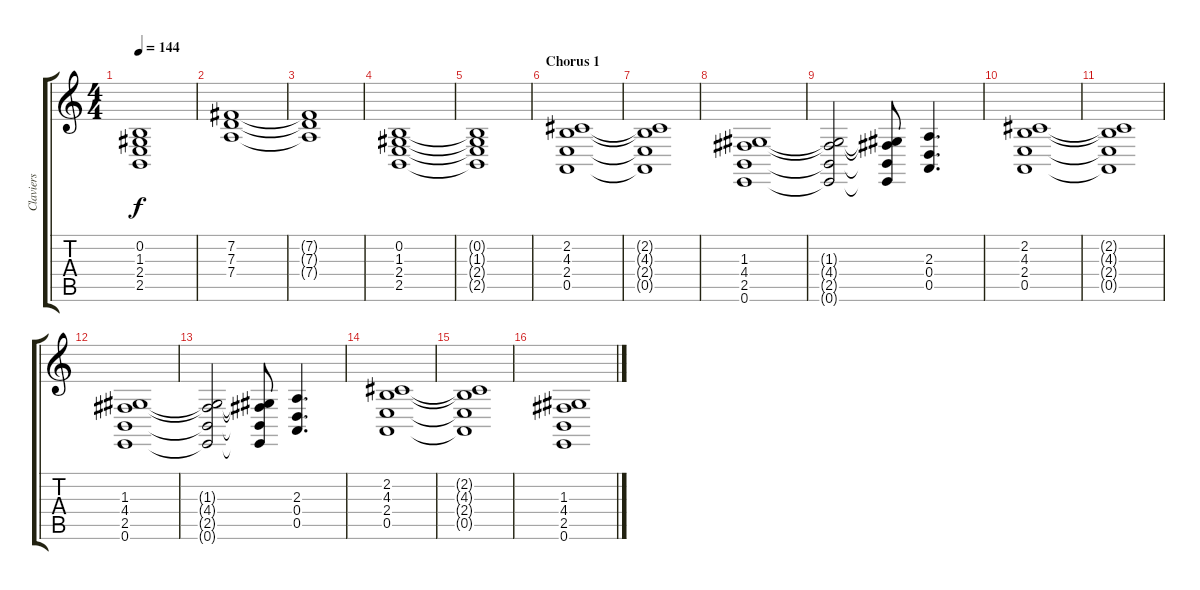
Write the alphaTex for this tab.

\track ("Claviers" "Claviers") {instrument synthstrings1}
\staff {score tabs}
\tuning (E4 B3 G3 D3 A2 E2) {hide}
\ts (4 4)
\tempo 144
\clef g2
\ks c
(0.2{t} 1.3{t} 2.4{t} 2.5{t}).1{dy f} |
(7.2 7.3 7.4).1 |
(7.2{t} 7.3{t} 7.4{t}).1 |
(0.2 1.3 2.4 2.5).1 |
(0.2{t} 1.3{t} 2.4{t} 2.5{t}).1 |
\section ("" "Chorus 1")
(2.2 4.3 2.4 0.5).1 |
(2.2{t} 4.3{t} 2.4{t} 0.5{t}).1 |
(1.3 4.4 2.5 0.6).1 |
(1.3{t} 4.4{t} 2.5{t} 0.6{t}).2 (1.3{t} 4.4{t} 2.5{t} 0.6{t}).8 (2.3 0.4 0.5).4{d} |
(2.2 4.3 2.4 0.5).1 |
(2.2{t} 4.3{t} 2.4{t} 0.5{t}).1 |
(1.3 4.4 2.5 0.6).1 |
(1.3{t} 4.4{t} 2.5{t} 0.6{t}).2 (1.3{t} 4.4{t} 2.5{t} 0.6{t}).8 (2.3 0.4 0.5).4{d} |
(2.2 4.3 2.4 0.5).1 |
(2.2{t} 4.3{t} 2.4{t} 0.5{t}).1 |
(1.3 4.4 2.5 0.6).1
